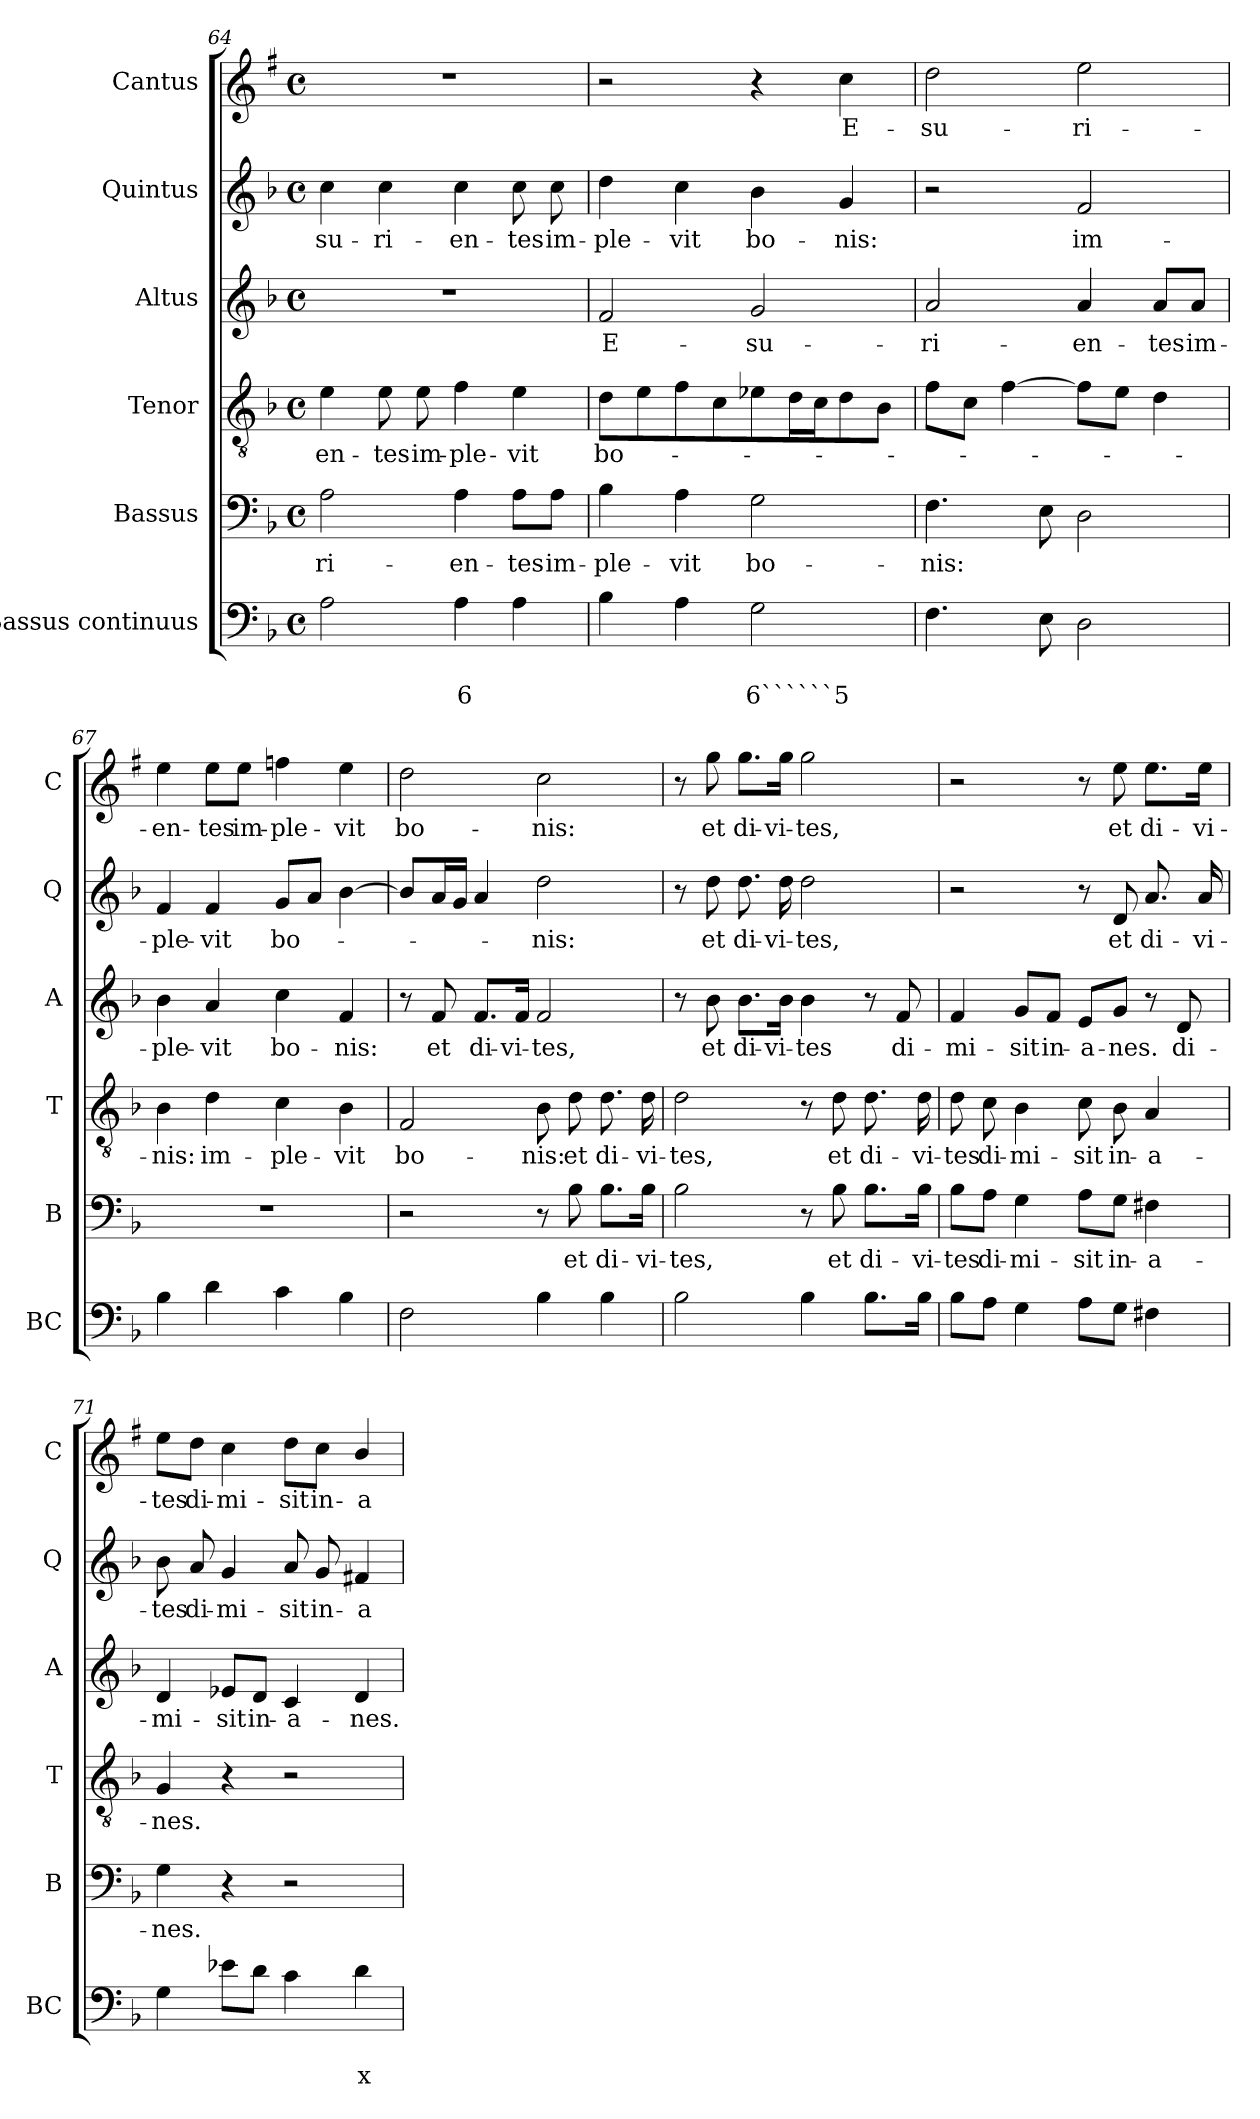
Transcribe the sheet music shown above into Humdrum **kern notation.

**kern	**text	**text	**kern	**text	**kern	**text	**kern	**text	**kern	**text	**kern	**text
*part6	*part6	*part6	*part5	*part5	*part4	*part4	*part3	*part3	*part2	*part2	*part1	*part1
*staff6	*staff6	*staff6	*staff5	*staff5	*staff4	*staff4	*staff3	*staff3	*staff2	*staff2	*staff1	*staff1
*I"Bassus continuus	*	*	*I"Bassus	*	*I"Tenor	*	*I"Altus	*	*I"Quintus	*	*I"Cantus	*
*I'BC	*	*	*I'B	*	*I'T	*	*I'A	*	*I'Q	*	*I'C	*
*clefF4	*	*	*clefF4	*	*clefGv2	*	*clefG2	*	*clefG2	*	*clefG2	*
*	*	*	*	*	*	*	*	*	*	*	*ITrd1c2	*
*k[b-]	*	*	*k[b-]	*	*k[b-]	*	*k[b-]	*	*k[b-]	*	*k[b-]	*
*F:	*	*	*F:	*	*F:	*	*F:	*	*F:	*	*F:	*
*M4/4	*	*	*M4/4	*	*M4/4	*	*M4/4	*	*M4/4	*	*M4/4	*
*met(c)	*	*	*met(c)	*	*met(c)	*	*met(c)	*	*met(c)	*	*met(c)	*
=64	=64	=64	=64	=64	=64	=64	=64	=64	=64	=64	=64	=64
!	!	!	!	!LO:LY:b	!	!LO:LY:b	!	!	!	!LO:LY:b	!	!
2A\	.	.	2A\	-ri-	4e\	-en-	1r	.	4cc\	-su-	1r	.
!	!	!	!	!	!	!LO:LY:b	!	!	!	!LO:LY:b	!	!
.	.	.	.	.	8e\	-tes	.	.	4cc\	-ri-	.	.
!	!	!	!	!	!	!LO:LY:b	!	!	!	!	!	!
.	.	.	.	.	8e\	im-	.	.	.	.	.	.
!	!	!LO:LY:b	!	!LO:LY:b	!	!LO:LY:b	!	!	!	!LO:LY:b	!	!
4A\	.	6	4A\	-en-	4f\	-ple-	.	.	4cc\	-en-	.	.
!	!	!	!	!LO:LY:b	!	!LO:LY:b	!	!	!	!LO:LY:b	!	!
4A\	.	.	8A\L	-tes	4e\	-vit	.	.	8cc\	-tes	.	.
!	!	!	!	!LO:LY:b	!	!	!	!	!	!LO:LY:b	!	!
.	.	.	8A\J	im-	.	.	.	.	8cc\	im-	.	.
=65	=65	=65	=65	=65	=65	=65	=65	=65	=65	=65	=65	=65
!	!	!	!	!LO:LY:b	!	!LO:LY:b	!	!LO:LY:b	!	!LO:LY:b	!	!
4B-\	.	.	4B-\	-ple-	8d\L	bo-	2f/	E-	4dd\	-ple-	2r	.
.	.	.	.	.	8e\	.	.	.	.	.	.	.
!	!	!	!	!LO:LY:b	!	!	!	!	!	!LO:LY:b	!	!
4A\	.	.	4A\	-vit	8f\	.	.	.	4cc\	-vit	.	.
.	.	.	.	.	8c\	.	.	.	.	.	.	.
!	!	!LO:LY:b	!	!LO:LY:b	!	!	!	!LO:LY:b	!	!LO:LY:b	!	!
2G\	.	6``````5	2G\	bo-	8e-X\	.	2g/	-su-	4b-\	bo-	4r	.
.	.	.	.	.	16d\L	.	.	.	.	.	.	.
.	.	.	.	.	16c\J	.	.	.	.	.	.	.
!	!	!	!	!	!	!	!	!	!	!LO:LY:b	!	!LO:LY:b
.	.	.	.	.	8d\	.	.	.	4g/	-nis:	4b-\	E-
.	.	.	.	.	8B-\J	.	.	.	.	.	.	.
=66	=66	=66	=66	=66	=66	=66	=66	=66	=66	=66	=66	=66
!	!	!	!	!LO:LY:b	!	!	!	!LO:LY:b	!	!	!	!LO:LY:b
4.F\	.	.	4.F\	-nis:	8f\L	.	2a/	-ri-	2r	.	2cc\	-su-
.	.	.	.	.	8c\J	.	.	.	.	.	.	.
.	.	.	.	.	[4f\	.	.	.	.	.	.	.
8E\	.	.	8E\	.	.	.	.	.	.	.	.	.
!	!	!	!	!	!	!	!	!LO:LY:b	!	!LO:LY:b	!	!LO:LY:b
2D\	.	.	2D\	.	8f\L]	.	4a/	-en-	2f/	im-	2dd\	-ri-
.	.	.	.	.	8e\J	.	.	.	.	.	.	.
!	!	!	!	!	!	!	!	!LO:LY:b	!	!	!	!
.	.	.	.	.	4d\	.	8a/L	-tes	.	.	.	.
!	!	!	!	!	!	!	!	!LO:LY:b	!	!	!	!
.	.	.	.	.	.	.	8a/J	im-	.	.	.	.
=67	=67	=67	=67	=67	=67	=67	=67	=67	=67	=67	=67	=67
!	!	!	!	!	!	!LO:LY:b	!	!LO:LY:b	!	!LO:LY:b	!	!LO:LY:b
4B-\	.	.	1r	.	4B-\	-nis:	4b-\	-ple-	4f/	-ple-	4dd\	-en-
!	!	!	!	!	!	!LO:LY:b	!	!LO:LY:b	!	!LO:LY:b	!	!LO:LY:b
4d\	.	.	.	.	4d\	im-	4a/	-vit	4f/	-vit	8dd\L	-tes
!	!	!	!	!	!	!	!	!	!	!	!	!LO:LY:b
.	.	.	.	.	.	.	.	.	.	.	8dd\J	im-
!	!	!	!	!	!	!LO:LY:b	!	!LO:LY:b	!	!LO:LY:b	!	!LO:LY:b
4c\	.	.	.	.	4c\	-ple-	4cc\	bo-	8g/L	bo-	4ee-X\	-ple-
.	.	.	.	.	.	.	.	.	8a/J	.	.	.
!	!	!	!	!	!	!LO:LY:b	!	!LO:LY:b	!	!	!	!LO:LY:b
4B-\	.	.	.	.	4B-\	-vit	4f/	-nis:	[4b-\	.	4dd\	-vit
!!LO:LB:g=z
=68	=68	=68	=68	=68	=68	=68	=68	=68	=68	=68	=68	=68
!	!	!	!	!	!	!LO:LY:b	!	!	!	!	!	!LO:LY:b
2F\	.	.	2r	.	2F/	bo-	8r	.	8b-/L]	.	2cc\	bo-
!	!	!	!	!	!	!	!	!LO:LY:b	!	!	!	!
.	.	.	.	.	.	.	8f/	et	16a/L	.	.	.
.	.	.	.	.	.	.	.	.	16g/JJ	.	.	.
!	!	!	!	!	!	!	!	!LO:LY:b	!	!	!	!
.	.	.	.	.	.	.	8.f/L	di-	4a/	.	.	.
!	!	!	!	!	!	!	!	!LO:LY:b	!	!	!	!
.	.	.	.	.	.	.	16f/Jk	-vi-	.	.	.	.
!	!	!	!	!	!	!LO:LY:b	!	!LO:LY:b	!	!LO:LY:b	!	!LO:LY:b
4B-\	.	.	8r	.	8B-\	-nis:	2f/	-tes,	2dd\	-nis:	2b-\	-nis:
!	!	!	!	!LO:LY:b	!	!LO:LY:b	!	!	!	!	!	!
.	.	.	8B-\	et	8d\	et	.	.	.	.	.	.
!	!	!	!	!LO:LY:b	!	!LO:LY:b	!	!	!	!	!	!
4B-\	.	.	8.B-\L	di-	8.d\	di-	.	.	.	.	.	.
!	!	!	!	!LO:LY:b	!	!LO:LY:b	!	!	!	!	!	!
.	.	.	16B-\Jk	-vi-	16d\	-vi-	.	.	.	.	.	.
=69	=69	=69	=69	=69	=69	=69	=69	=69	=69	=69	=69	=69
!	!	!	!	!LO:LY:b	!	!LO:LY:b	!	!	!	!	!	!
2B-\	.	.	2B-\	-tes,	2d\	-tes,	8r	.	8r	.	8r	.
!	!	!	!	!	!	!	!	!LO:LY:b	!	!LO:LY:b	!	!LO:LY:b
.	.	.	.	.	.	.	8b-\	et	8dd\	et	8ff\	et
!	!	!	!	!	!	!	!	!LO:LY:b	!	!LO:LY:b	!	!LO:LY:b
.	.	.	.	.	.	.	8.b-\L	di-	8.dd\	di-	8.ff\L	di-
!	!	!	!	!	!	!	!	!LO:LY:b	!	!LO:LY:b	!	!LO:LY:b
.	.	.	.	.	.	.	16b-\Jk	-vi-	16dd\	-vi-	16ff\Jk	-vi-
!	!	!	!	!	!	!	!	!LO:LY:b	!	!LO:LY:b	!	!LO:LY:b
4B-\	.	.	8r	.	8r	.	4b-\	-tes	2dd\	-tes,	2ff\	-tes,
!	!	!	!	!LO:LY:b	!	!LO:LY:b	!	!	!	!	!	!
.	.	.	8B-\	et	8d\	et	.	.	.	.	.	.
!	!	!	!	!LO:LY:b	!	!LO:LY:b	!	!	!	!	!	!
8.B-\L	.	.	8.B-\L	di-	8.d\	di-	8r	.	.	.	.	.
!	!	!	!	!	!	!	!	!LO:LY:b	!	!	!	!
.	.	.	.	.	.	.	8f/	di-	.	.	.	.
!	!	!	!	!LO:LY:b	!	!LO:LY:b	!	!	!	!	!	!
16B-\Jk	.	.	16B-\Jk	-vi-	16d\	-vi-	.	.	.	.	.	.
=70	=70	=70	=70	=70	=70	=70	=70	=70	=70	=70	=70	=70
!	!	!	!	!LO:LY:b	!	!LO:LY:b	!	!LO:LY:b	!	!	!	!
8B-\L	.	.	8B-\L	-tes	8d\	-tes	4f/	-mi-	2r	.	2r	.
!	!	!	!	!LO:LY:b	!	!LO:LY:b	!	!	!	!	!	!
8A\J	.	.	8A\J	di-	8c\	di-	.	.	.	.	.	.
!	!	!	!	!LO:LY:b	!	!LO:LY:b	!	!LO:LY:b	!	!	!	!
4G\	.	.	4G\	-mi-	4B-\	-mi-	8g/L	-sit	.	.	.	.
!	!	!	!	!	!	!	!	!LO:LY:b	!	!	!	!
.	.	.	.	.	.	.	8f/J	in-	.	.	.	.
!	!	!	!	!LO:LY:b	!	!LO:LY:b	!	!LO:LY:b	!	!	!	!
8A\L	.	.	8A\L	-sit	8c\	-sit	8e/L	-a-	8r	.	8r	.
!	!	!	!	!LO:LY:b	!	!LO:LY:b	!	!LO:LY:b	!	!LO:LY:b	!	!LO:LY:b
8G\J	.	.	8G\J	in-	8B-\	in-	8g/J	-nes.	8d/	et	8dd\	et
!	!	!	!	!LO:LY:b	!	!LO:LY:b	!	!	!	!LO:LY:b	!	!LO:LY:b
4F#X\	.	.	4F#X\	-a-	4A/	-a-	8r	.	8.a/	di-	8.dd\L	di-
!	!	!	!	!	!	!	!	!LO:LY:b	!	!	!	!
.	.	.	.	.	.	.	8d/	di-	.	.	.	.
!	!	!	!	!	!	!	!	!	!	!LO:LY:b	!	!LO:LY:b
.	.	.	.	.	.	.	.	.	16a/	-vi-	16dd\Jk	-vi-
=71	=71	=71	=71	=71	=71	=71	=71	=71	=71	=71	=71	=71
!	!	!	!	!LO:LY:b	!	!LO:LY:b	!	!LO:LY:b	!	!LO:LY:b	!	!LO:LY:b
4G\	.	.	4G\	-nes.	4G/	-nes.	4d/	-mi-	8b-\	-tes	8dd\L	-tes
!	!	!	!	!	!	!	!	!	!	!LO:LY:b	!	!LO:LY:b
.	.	.	.	.	.	.	.	.	8a/	di-	8cc\J	di-
!	!	!	!	!	!	!	!	!LO:LY:b	!	!LO:LY:b	!	!LO:LY:b
8e-X\L	.	.	4r	.	4r	.	8e-X/L	-sit	4g/	-mi-	4b-\	-mi-
!	!	!	!	!	!	!	!	!LO:LY:b	!	!	!	!
8d\J	.	.	.	.	.	.	8d/J	in-	.	.	.	.
!	!	!	!	!	!	!	!	!LO:LY:b	!	!LO:LY:b	!	!LO:LY:b
4c\	.	.	2r	.	2r	.	4c/	-a-	8a/	-sit	8cc\L	-sit
!	!	!	!	!	!	!	!	!	!	!LO:LY:b	!	!LO:LY:b
.	.	.	.	.	.	.	.	.	8g/	in-	8b-\J	in-
!	!	!LO:LY:b	!	!	!	!	!	!LO:LY:b	!	!LO:LY:b	!	!LO:LY:b
4d\	.	x	.	.	.	.	4d/	-nes.	4f#X/	-a-	4a/	-a-
=	=	=	=	=	=	=	=	=	=	=	=	=
*-	*-	*-	*-	*-	*-	*-	*-	*-	*-	*-	*-	*-
